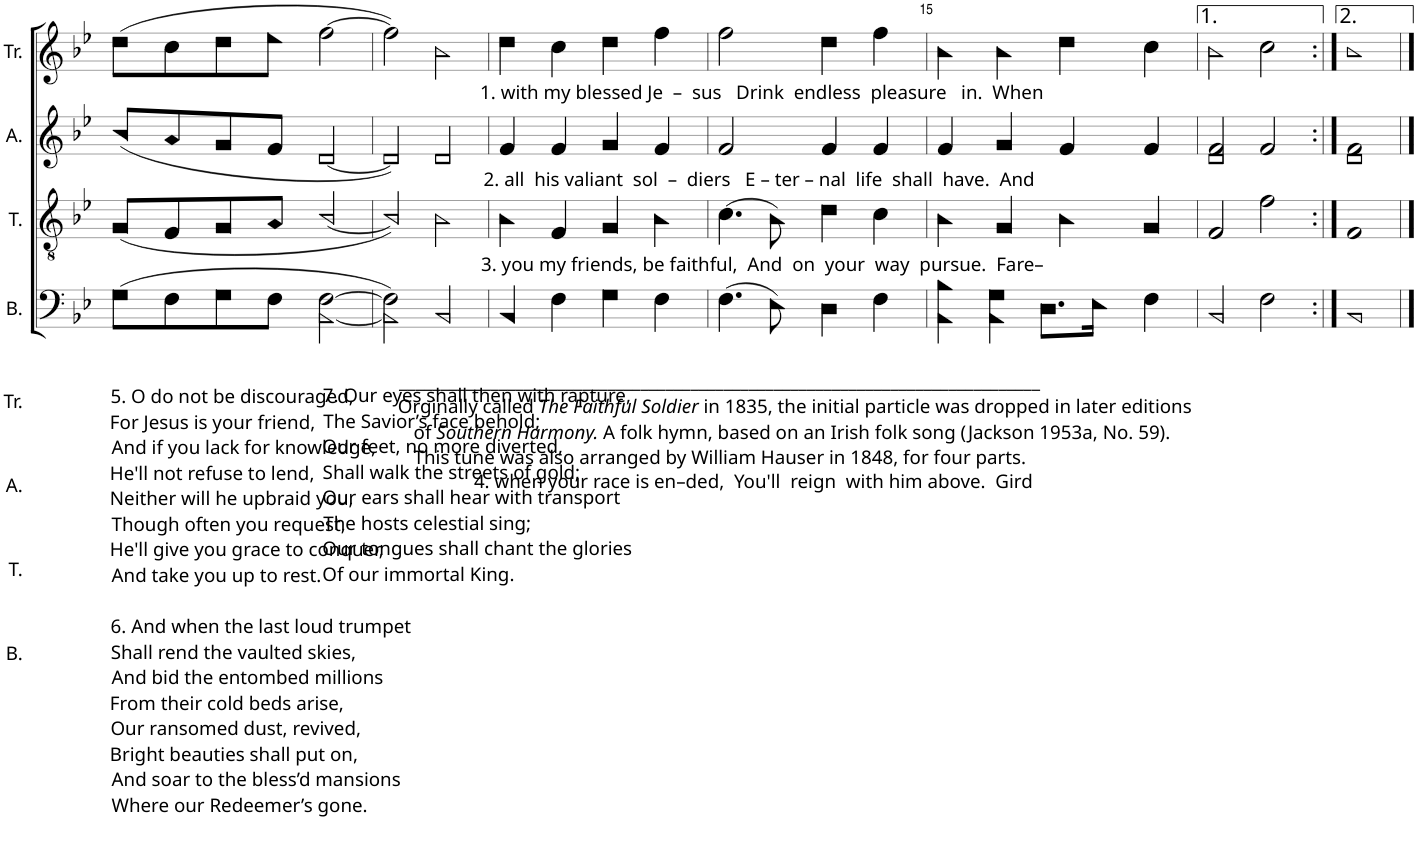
**kern	**kern	**kern	**kern
*part4	*part3	*part2	*part1
*staff4	*staff3	*staff2	*staff1
*I"B.	*I"T.	*I"A.	*I"Tr.
*I'B.	*I'T.	*I'A.	*I'Tr.
!!LO:PB:g=z
*clefF4	*clefGv2	*clefG2	*clefG2
*k[b-e-]	*k[b-e-]	*k[b-e-]	*k[b-e-]
*M4/4	*M4/4	*M4/4	*M4/4
*met(c)	*met(c)	*met(c)	*met(c)
=11	=11	=11	=11
(8G!\L	(8G!/L	(8b-!/L	(8dd!\L
8F!\	8F!/	8a!/	8cc!\
8G!\	8G!/	8g!/	8dd!\
8F!\J	8A!/J	8f!/J	8ee-!\J
[2BB-!\ [2F!\	[2B-!/	[2d!/	[2ff!\
=12	=12	=12	=12
2BB-!\] 2F!\])	2B-!/])	2d!/])	2ff!\])
2BB-!/	2B-!\	2d!/	2b-!\
=13	=13	=13	=13
!	!	!	!LO:TX:b:t=1. with my blessed Je  –  sus   Drink  endless  pleasure   in.  When
!	!	!LO:TX:b:t=2. all  his valiant  sol  –  diers   E – ter – nal  life  shall  have.  And	!
!	!LO:TX:b:t=3. you my friends, be faithful,  And  on  your  way  pursue.  Fare–	!	!
!LO:TX:b:t=_____________________________________________________________________________	!	!	!
!LO:TX:b:t=Orginally called	!	!	!
!LO:TX:b:i:t=The Faithful Soldier	!	!	!
!LO:TX:b:t=in 1835, the initial particle was dropped in later editions	!	!	!
!LO:TX:b:t=of	!	!	!
!LO:TX:b:i:t=Southern Harmony.	!	!	!
!LO:TX:b:t=A folk hymn, based on an Irish folk song (Jackson 1953a, No. 59).	!	!	!
!LO:TX:b:t=This tune was also arranged by William Hauser in 1848, for four parts.	!	!	!
!LO:TX:b:t=4. when your race is en–ded,  You'll  reign  with him above.  Gird	!	!	!
4BB-!/	4B-!\	4f!/	4dd!\
4F!\	4F!/	4f!/	4cc!\
4G!\	4G!/	4g!/	4dd!\
4F!\	4B-!\	4f!/	4ff!\
=14	=14	=14	=14
(4.F!\	(4.c!\	2f!/	2ff!\
8E-!\)	8B-!\)	.	.
4D!\	4d!\	4f!/	4dd!\
4F!\	4c!\	4f!/	4ff!\
=15	=15	=15	=15
4BB-!\ 4B-!\	4B-!\	4f!/	4b-!\
4BB-!\ 4G!\	4G!/	4g!/	4b-!\
8.D!\L	4B-!\	4f!/	4dd!\
16E-!\Jk	.	.	.
4F!\	4G!/	4f!/	4cc!\
=16	=16	=16	=16
2BB-!/	2F!/	2d!/ 2f!/	2b-!\
2F!\	2f!\	2f!/	2cc!\
=17:|!	=17:|!	=17:|!	=17:|!
1BB-!	1F!	1d! 1f!	1b-!
==	==	==	==
*-	*-	*-	*-
